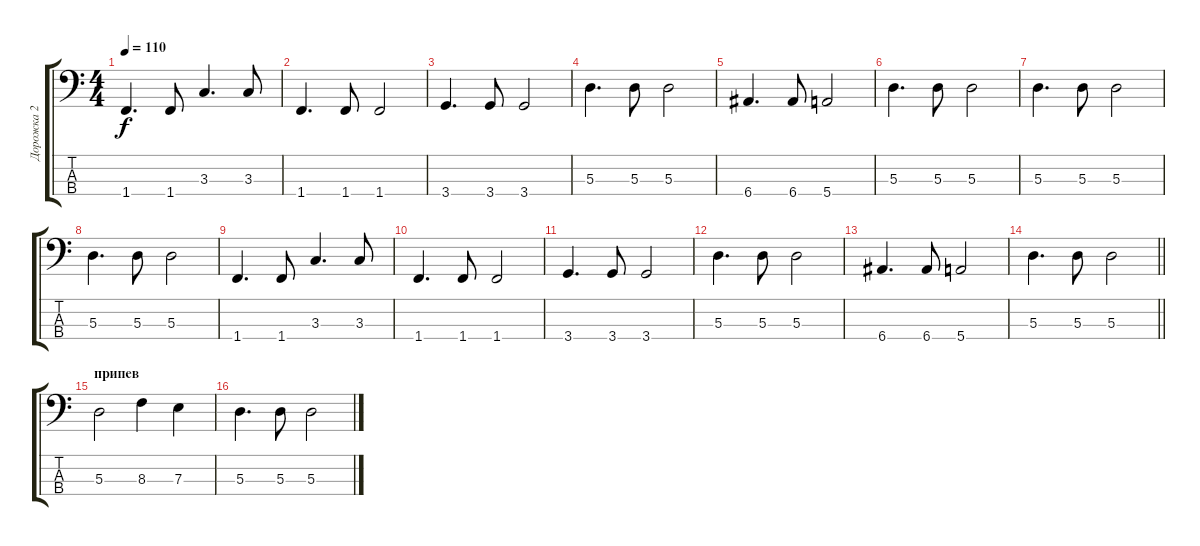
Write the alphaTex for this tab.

\track ("Дорожка 2" "Дорожка 2") {instrument electricbassfinger}
\staff {score tabs}
\tuning (G2 D2 A1 E1) {hide}
\ts (4 4)
\tempo 110
\clef f4
\ks c
1.4.4{d dy f} 1.4.8 3.3.4{d} 3.3.8 |
1.4.4{d} 1.4.8 1.4.2 |
3.4.4{d} 3.4.8 3.4.2 |
5.3.4{d} 5.3.8 5.3.2 |
6.4.4{d} 6.4.8 5.4.2 |
5.3.4{d} 5.3.8 5.3.2 |
5.3.4{d} 5.3.8 5.3.2 |
5.3.4{d} 5.3.8 5.3.2 |
1.4.4{d} 1.4.8 3.3.4{d} 3.3.8 |
1.4.4{d} 1.4.8 1.4.2 |
3.4.4{d} 3.4.8 3.4.2 |
5.3.4{d} 5.3.8 5.3.2 |
6.4.4{d} 6.4.8 5.4.2 |
\barLineRight lightlight
5.3.4{d} 5.3.8 5.3.2 |
\section ("" "припев")
5.3.2 8.3.4 7.3.4 |
5.3.4{d} 5.3.8 5.3.2
